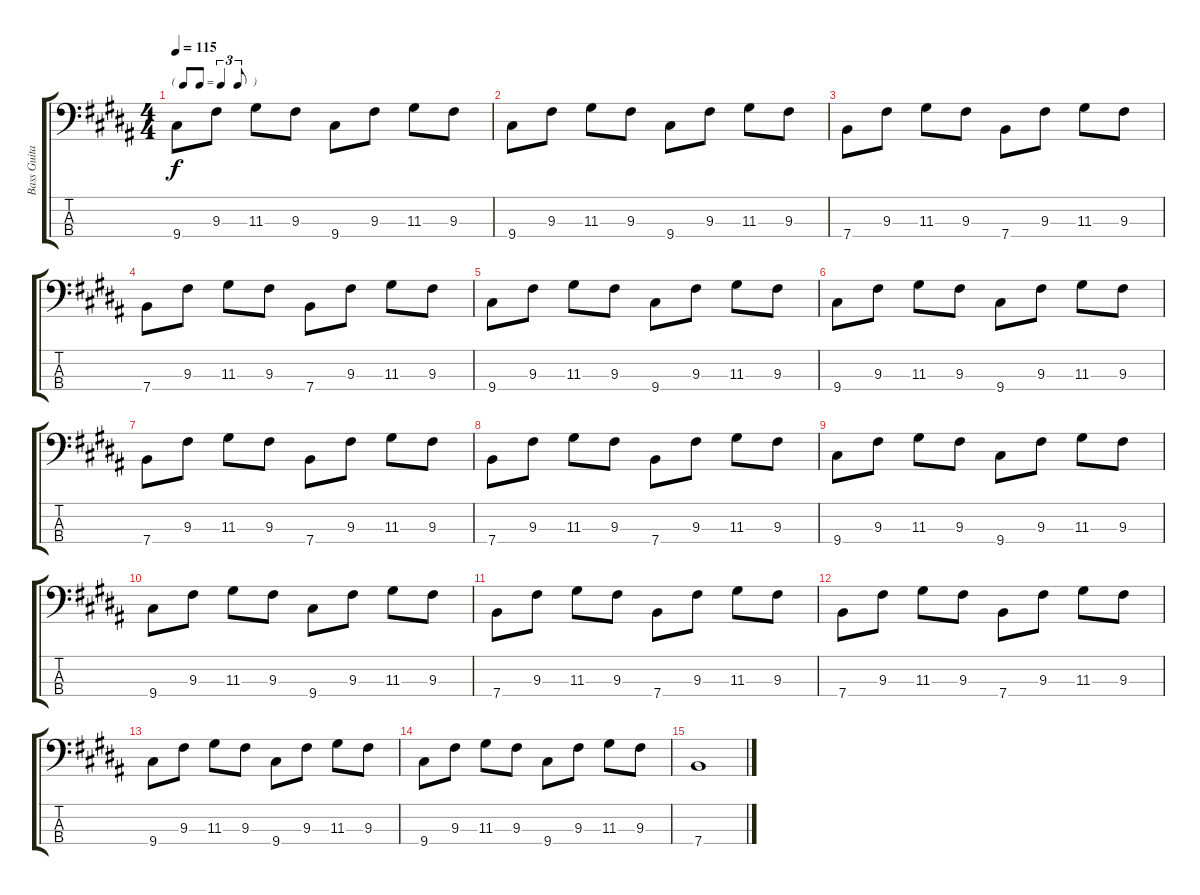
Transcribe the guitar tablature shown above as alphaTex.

\track ("Bass Guitar" "Bass Guita") {instrument electricbasspick}
\staff {score tabs}
\tuning (G2 D2 A1 E1) {hide}
\ts (4 4)
\tf triplet8th
\tempo 115
\clef f4
\ks b
9.4.8{dy f} 9.3.8 11.3.8 9.3.8 9.4.8 9.3.8 11.3.8 9.3.8 |
9.4.8 9.3.8 11.3.8 9.3.8 9.4.8 9.3.8 11.3.8 9.3.8 |
7.4.8 9.3.8 11.3.8 9.3.8 7.4.8 9.3.8 11.3.8 9.3.8 |
7.4.8 9.3.8 11.3.8 9.3.8 7.4.8 9.3.8 11.3.8 9.3.8 |
9.4.8 9.3.8 11.3.8 9.3.8 9.4.8 9.3.8 11.3.8 9.3.8 |
9.4.8 9.3.8 11.3.8 9.3.8 9.4.8 9.3.8 11.3.8 9.3.8 |
7.4.8 9.3.8 11.3.8 9.3.8 7.4.8 9.3.8 11.3.8 9.3.8 |
7.4.8 9.3.8 11.3.8 9.3.8 7.4.8 9.3.8 11.3.8 9.3.8 |
9.4.8 9.3.8 11.3.8 9.3.8 9.4.8 9.3.8 11.3.8 9.3.8 |
9.4.8 9.3.8 11.3.8 9.3.8 9.4.8 9.3.8 11.3.8 9.3.8 |
7.4.8 9.3.8 11.3.8 9.3.8 7.4.8 9.3.8 11.3.8 9.3.8 |
7.4.8 9.3.8 11.3.8 9.3.8 7.4.8 9.3.8 11.3.8 9.3.8 |
9.4.8 9.3.8 11.3.8 9.3.8 9.4.8 9.3.8 11.3.8 9.3.8 |
9.4.8 9.3.8 11.3.8 9.3.8 9.4.8 9.3.8 11.3.8 9.3.8 |
7.4.1
